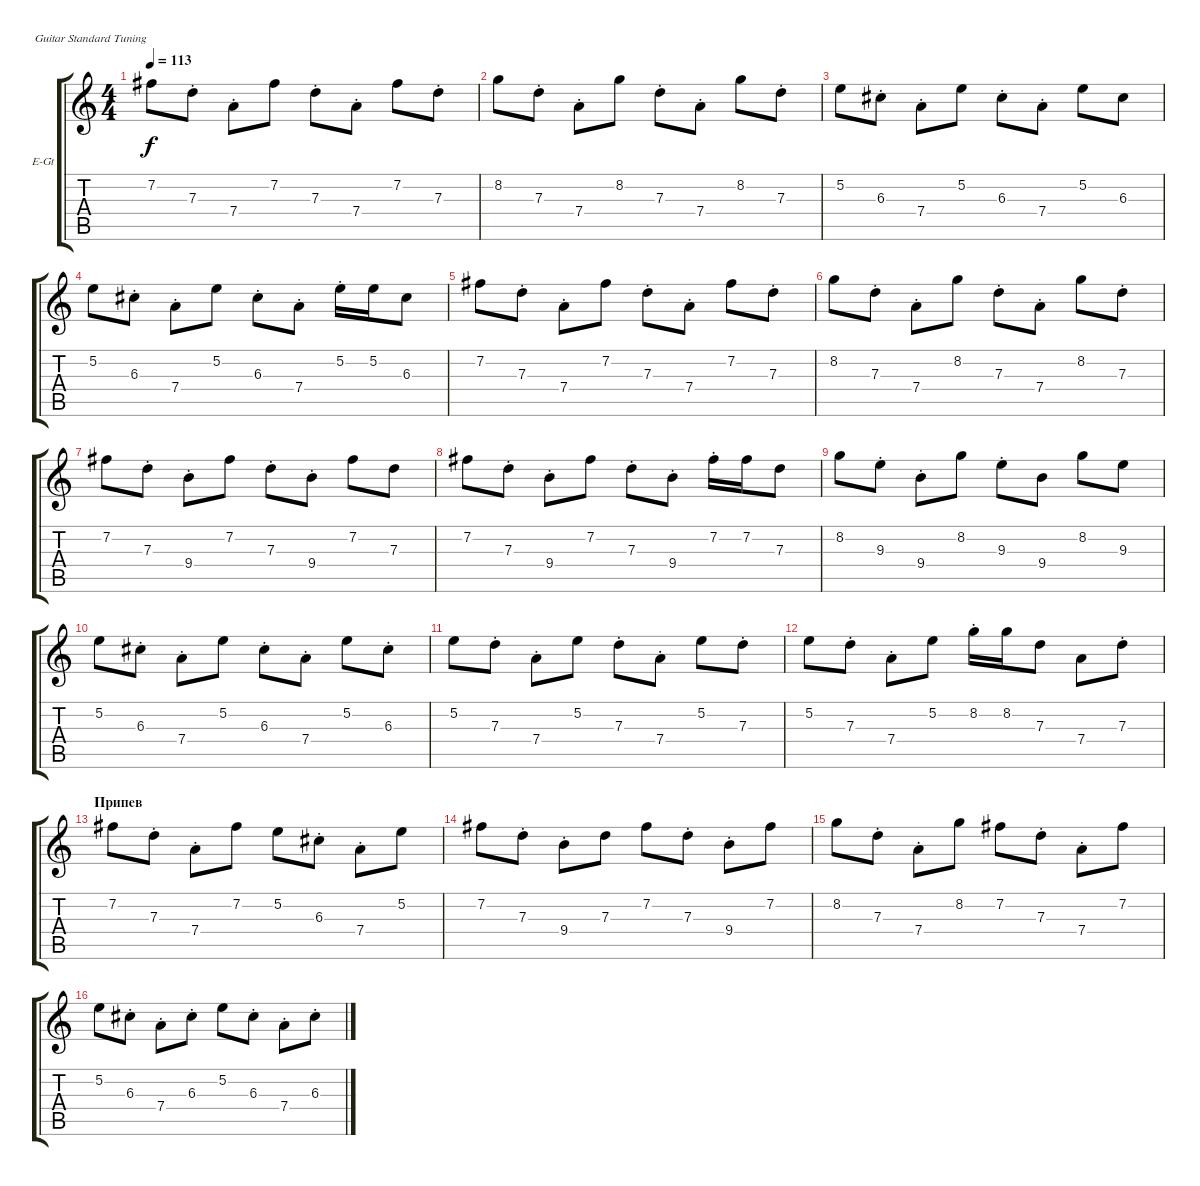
\defaultSystemsLayout 4
\bracketExtendMode groupsimilarinstruments
\firstSystemTrackNameOrientation horizontal
\otherSystemsTrackNameOrientation horizontal
\track ("Г. Каспарян " "E-Gt") {instrument electricguitarclean}
\staff {score tabs}
\tuning (E4 B3 G3 D3 A2 E2)
\ts (4 4)
\tempo 113
\clef g2
\ks c
7.2.8{dy f} 7.3{st}.8 7.4{st}.8 7.2.8 7.3{st}.8 7.4{st}.8 7.2.8 7.3{st}.8 |
8.2.8 7.3{st}.8 7.4{st}.8 8.2.8 7.3{st}.8 7.4{st}.8 8.2.8 7.3{st}.8 |
5.2.8 6.3{st}.8 7.4{st}.8 5.2.8 6.3{st}.8 7.4{st}.8 5.2.8 6.3.8 |
5.2.8 6.3{st}.8 7.4{st}.8 5.2.8 6.3{st}.8 7.4{st}.8 5.2{st}.16 5.2.16 6.3.8 |
7.2.8 7.3{st}.8 7.4{st}.8 7.2.8 7.3{st}.8 7.4{st}.8 7.2.8 7.3{st}.8 |
8.2.8 7.3{st}.8 7.4{st}.8 8.2.8 7.3{st}.8 7.4{st}.8 8.2.8 7.3{st}.8 |
7.2.8 7.3{st}.8 9.4{st}.8 7.2.8 7.3{st}.8 9.4{st}.8 7.2.8 7.3.8 |
7.2.8 7.3{st}.8 9.4{st}.8 7.2.8 7.3{st}.8 9.4{st}.8 7.2{st}.16 7.2.16 7.3.8 |
8.2.8 9.3{st}.8 9.4{st}.8 8.2.8 9.3{st}.8 9.4.8 8.2.8 9.3.8 |
5.2.8 6.3{st}.8 7.4{st}.8 5.2.8 6.3{st}.8 7.4{st}.8 5.2.8 6.3{st}.8 |
5.2.8 7.3{st}.8 7.4{st}.8 5.2.8 7.3{st}.8 7.4{st}.8 5.2.8 7.3{st}.8 |
5.2.8 7.3{st}.8 7.4{st}.8 5.2.8 8.2{st}.16 8.2.16 7.3.8 7.4.8 7.3{st}.8 |
\section ("" "Припев")
7.2.8 7.3{st}.8 7.4{st}.8 7.2.8 5.2.8 6.3{st}.8 7.4{st}.8 5.2.8 |
7.2.8 7.3{st}.8 9.4{st}.8 7.3.8 7.2.8 7.3{st}.8 9.4{st}.8 7.2.8 |
8.2.8 7.3{st}.8 7.4{st}.8 8.2.8 7.2.8 7.3{st}.8 7.4{st}.8 7.2.8 |
5.2.8 6.3{st}.8 7.4{st}.8 6.3{st}.8 5.2.8 6.3{st}.8 7.4{st}.8 6.3{st}.8
